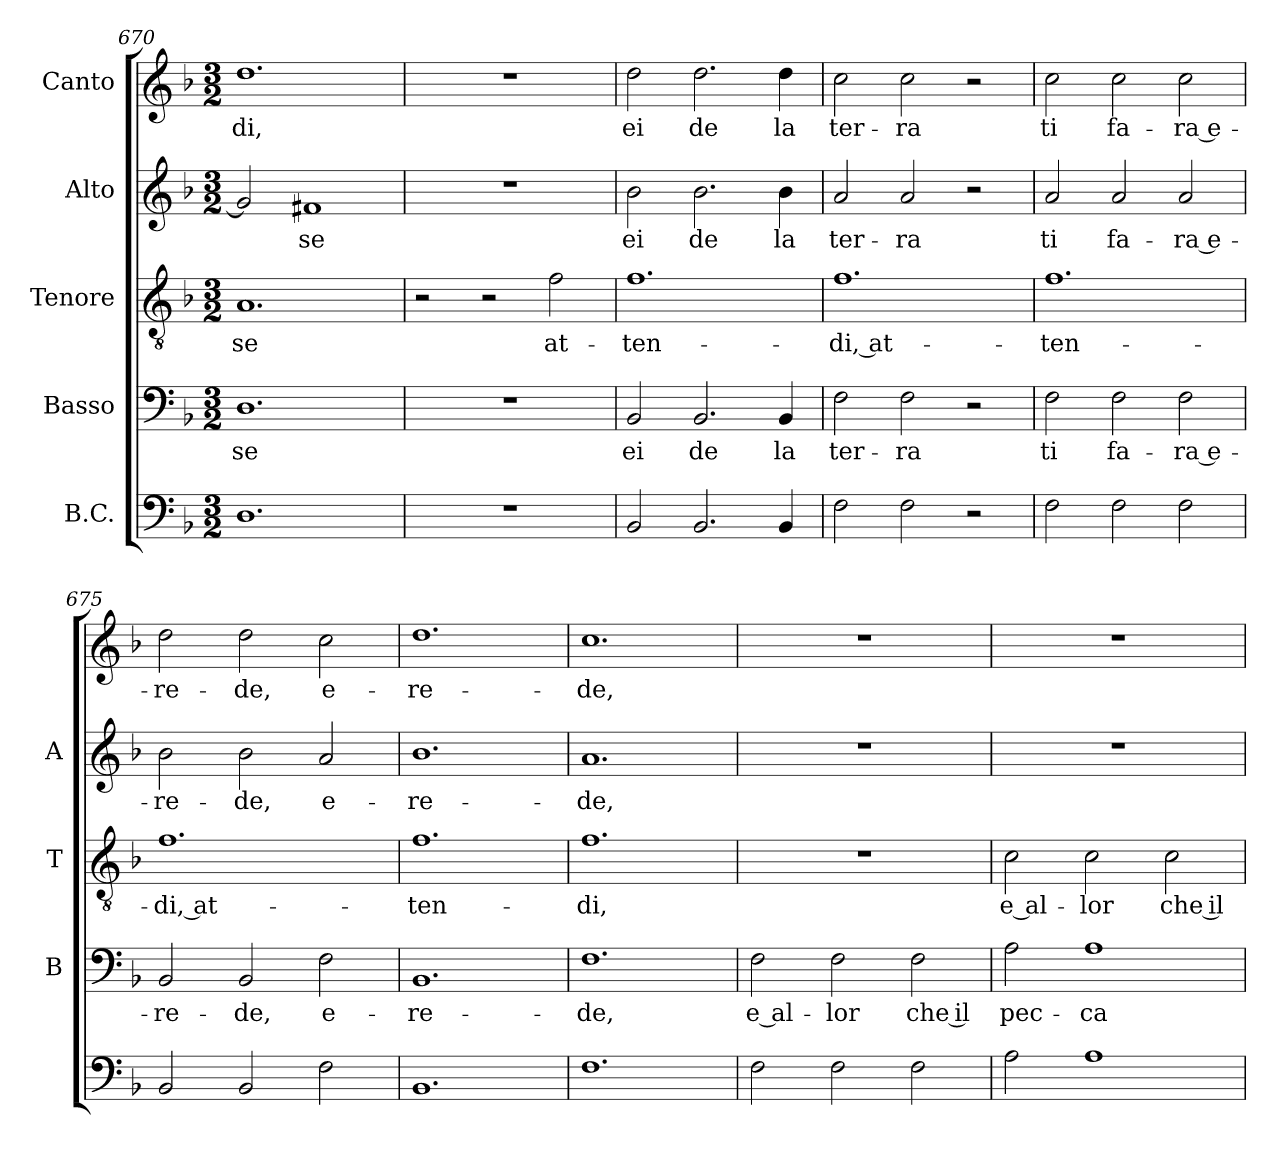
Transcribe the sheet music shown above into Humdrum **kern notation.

**kern	**kern	**text	**kern	**text	**kern	**text	**kern	**text
*part5	*part4	*part4	*part3	*part3	*part2	*part2	*part1	*part1
*staff5	*staff4	*staff4	*staff3	*staff3	*staff2	*staff2	*staff1	*staff1
*I"B.C.	*I"Basso	*	*I"Tenore	*	*I"Alto	*	*I"Canto	*
*	*I'B	*	*I'T	*	*I'A	*	*	*
*clefF4	*clefF4	*	*clefGv2	*	*clefG2	*	*clefG2	*
*k[b-]	*k[b-]	*	*k[b-]	*	*k[b-]	*	*k[b-]	*
*F:	*F:	*	*F:	*	*F:	*	*F:	*
*M3/2	*M3/2	*	*M3/2	*	*M3/2	*	*M3/2	*
=670	=670	=670	=670	=670	=670	=670	=670	=670
!	!	!LO:LY:b	!	!LO:LY:b	!	!	!	!LO:LY:b
1.D	1.D	-se	1.A	-se	2g/]	.	1.dd	-di,
!	!	!	!	!	!	!LO:LY:b	!	!
.	.	.	.	.	1f#X	-se	.	.
=671	=671	=671	=671	=671	=671	=671	=671	=671
1.r	1.r	.	2r	.	1.r	.	1.r	.
.	.	.	2r	.	.	.	.	.
!	!	!	!	!LO:LY:b	!	!	!	!
.	.	.	2f\	at-	.	.	.	.
=672	=672	=672	=672	=672	=672	=672	=672	=672
!	!	!LO:LY:b	!	!LO:LY:b	!	!LO:LY:b	!	!LO:LY:b
2BB-/	2BB-/	ei	1.f	-ten-	2b-\	ei	2dd\	ei
!	!	!LO:LY:b	!	!	!	!LO:LY:b	!	!LO:LY:b
2.BB-/	2.BB-/	de	.	.	2.b-\	de	2.dd\	de
!	!	!LO:LY:b	!	!	!	!LO:LY:b	!	!LO:LY:b
4BB-/	4BB-/	la	.	.	4b-\	la	4dd\	la
!!LO:PB:g=z
=673	=673	=673	=673	=673	=673	=673	=673	=673
!	!	!LO:LY:b	!	!LO:LY:b	!	!LO:LY:b	!	!LO:LY:b
2F\	2F\	ter-	1.f	-di, at-	2a/	ter-	2cc\	ter-
!	!	!LO:LY:b	!	!	!	!LO:LY:b	!	!LO:LY:b
2F\	2F\	-ra	.	.	2a/	-ra	2cc\	-ra
2r	2r	.	.	.	2r	.	2r	.
=674	=674	=674	=674	=674	=674	=674	=674	=674
!	!	!LO:LY:b	!	!LO:LY:b	!	!LO:LY:b	!	!LO:LY:b
2F\	2F\	ti	1.f	-ten-	2a/	ti	2cc\	ti
!	!	!LO:LY:b	!	!	!	!LO:LY:b	!	!LO:LY:b
2F\	2F\	fa-	.	.	2a/	fa-	2cc\	fa-
!	!	!LO:LY:b	!	!	!	!LO:LY:b	!	!LO:LY:b
2F\	2F\	-ra e-	.	.	2a/	-ra e-	2cc\	-ra e-
=675	=675	=675	=675	=675	=675	=675	=675	=675
!	!	!LO:LY:b	!	!LO:LY:b	!	!LO:LY:b	!	!LO:LY:b
2BB-/	2BB-/	-re-	1.f	-di, at-	2b-\	-re-	2dd\	-re-
!	!	!LO:LY:b	!	!	!	!LO:LY:b	!	!LO:LY:b
2BB-/	2BB-/	-de,	.	.	2b-\	-de,	2dd\	-de,
!	!	!LO:LY:b	!	!	!	!LO:LY:b	!	!LO:LY:b
2F\	2F\	e-	.	.	2a/	e-	2cc\	e-
=676	=676	=676	=676	=676	=676	=676	=676	=676
!	!	!LO:LY:b	!	!LO:LY:b	!	!LO:LY:b	!	!LO:LY:b
1.BB-	1.BB-	-re-	1.f	-ten-	1.b-	-re-	1.dd	-re-
=677	=677	=677	=677	=677	=677	=677	=677	=677
!	!	!LO:LY:b	!	!LO:LY:b	!	!LO:LY:b	!	!LO:LY:b
1.F	1.F	-de,	1.f	-di,	1.a	-de,	1.cc	-de,
=678	=678	=678	=678	=678	=678	=678	=678	=678
!	!	!LO:LY:b	!	!	!	!	!	!
2F\	2F\	e al-	1.r	.	1.r	.	1.r	.
!	!	!LO:LY:b	!	!	!	!	!	!
2F\	2F\	-lor	.	.	.	.	.	.
!	!	!LO:LY:b	!	!	!	!	!	!
2F\	2F\	che il	.	.	.	.	.	.
=679	=679	=679	=679	=679	=679	=679	=679	=679
!	!	!LO:LY:b	!	!LO:LY:b	!	!	!	!
2A\	2A\	pec-	2c\	e al-	1.r	.	1.r	.
!	!	!LO:LY:b	!	!LO:LY:b	!	!	!	!
1A	1A	-ca-	2c\	-lor	.	.	.	.
!	!	!	!	!LO:LY:b	!	!	!	!
.	.	.	2c\	che il	.	.	.	.
=	=	=	=	=	=	=	=	=
*-	*-	*-	*-	*-	*-	*-	*-	*-
